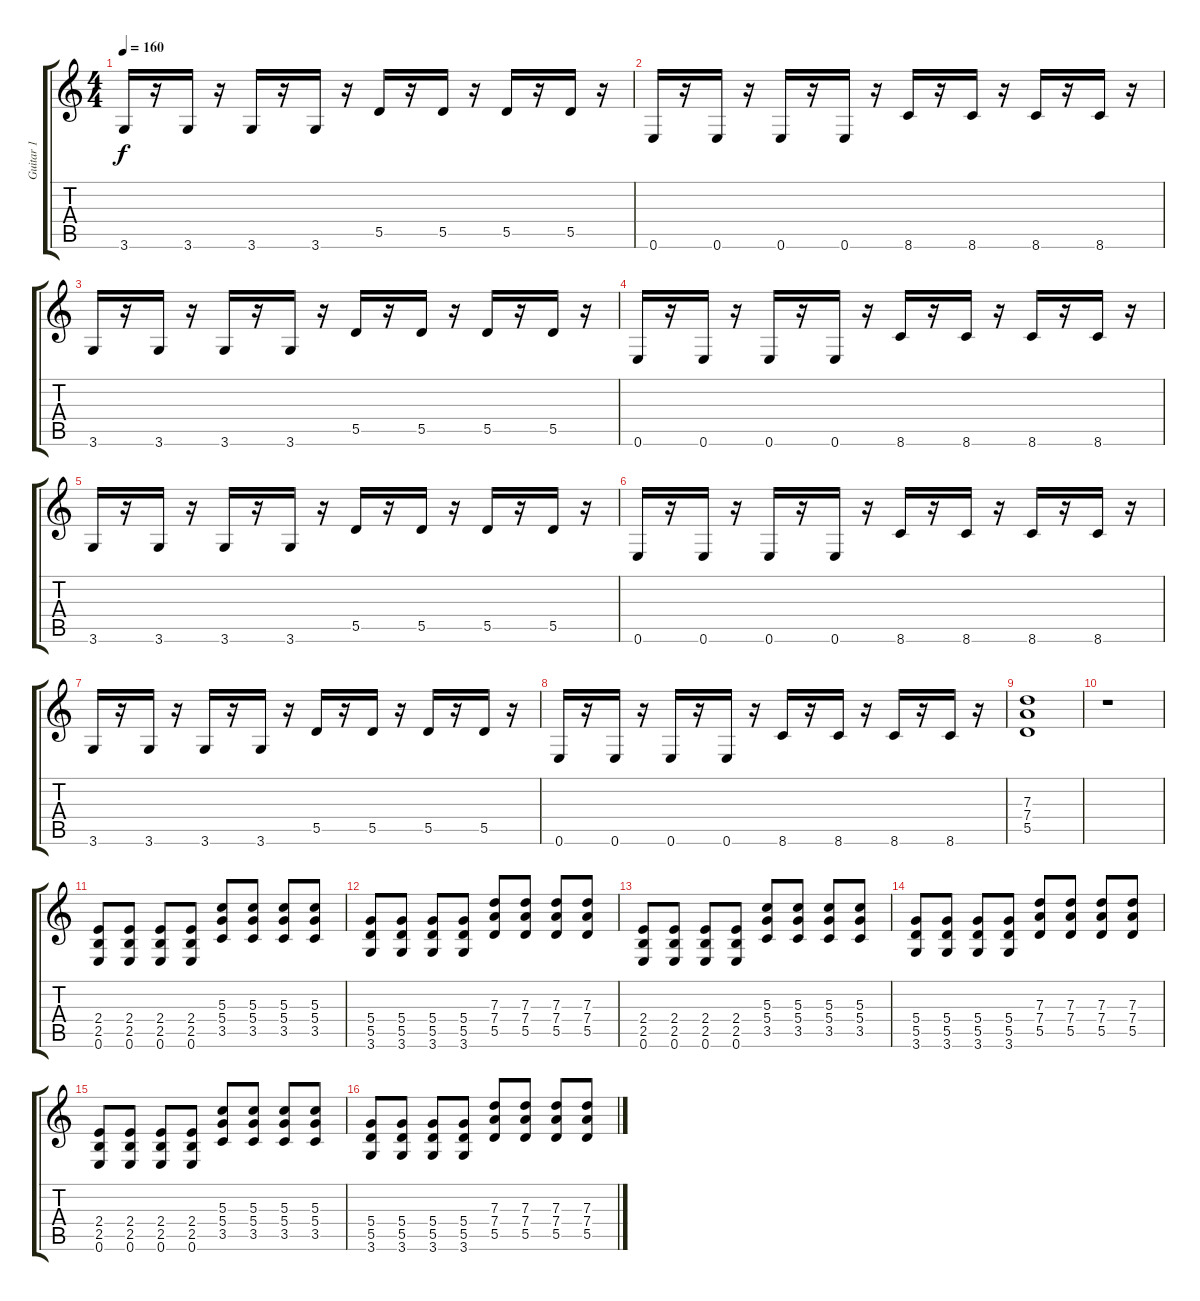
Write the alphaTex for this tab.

\track ("Guitar 1" "Guitar 1") {instrument distortionguitar}
\staff {score tabs}
\tuning (E4 B3 G3 D3 A2 E2) {hide}
\ts (4 4)
\tempo 160
\clef g2
\ks c
3.6.16{dy f} r.16 3.6.16 r.16 3.6.16 r.16 3.6.16 r.16 5.5.16 r.16 5.5.16 r.16 5.5.16 r.16 5.5.16 r.16 |
0.6.16 r.16 0.6.16 r.16 0.6.16 r.16 0.6.16 r.16 8.6.16 r.16 8.6.16 r.16 8.6.16 r.16 8.6.16 r.16 |
3.6.16 r.16 3.6.16 r.16 3.6.16 r.16 3.6.16 r.16 5.5.16 r.16 5.5.16 r.16 5.5.16 r.16 5.5.16 r.16 |
0.6.16 r.16 0.6.16 r.16 0.6.16 r.16 0.6.16 r.16 8.6.16 r.16 8.6.16 r.16 8.6.16 r.16 8.6.16 r.16 |
3.6.16 r.16 3.6.16 r.16 3.6.16 r.16 3.6.16 r.16 5.5.16 r.16 5.5.16 r.16 5.5.16 r.16 5.5.16 r.16 |
0.6.16 r.16 0.6.16 r.16 0.6.16 r.16 0.6.16 r.16 8.6.16 r.16 8.6.16 r.16 8.6.16 r.16 8.6.16 r.16 |
3.6.16 r.16 3.6.16 r.16 3.6.16 r.16 3.6.16 r.16 5.5.16 r.16 5.5.16 r.16 5.5.16 r.16 5.5.16 r.16 |
0.6.16 r.16 0.6.16 r.16 0.6.16 r.16 0.6.16 r.16 8.6.16 r.16 8.6.16 r.16 8.6.16 r.16 8.6.16 r.16 |
(7.3 7.4 5.5).1 |
r.1 |
(2.4 2.5 0.6).8{volume 12} (2.4 2.5 0.6).8 (2.4 2.5 0.6).8 (2.4 2.5 0.6).8 (5.3 5.4 3.5).8 (5.3 5.4 3.5).8 (5.3 5.4 3.5).8 (5.3 5.4 3.5).8 |
(5.4 5.5 3.6).8 (5.4 5.5 3.6).8 (5.4 5.5 3.6).8 (5.4 5.5 3.6).8 (7.3 7.4 5.5).8 (7.3 7.4 5.5).8 (7.3 7.4 5.5).8 (7.3 7.4 5.5).8 |
(2.4 2.5 0.6).8{volume 12} (2.4 2.5 0.6).8 (2.4 2.5 0.6).8 (2.4 2.5 0.6).8 (5.3 5.4 3.5).8 (5.3 5.4 3.5).8 (5.3 5.4 3.5).8 (5.3 5.4 3.5).8 |
(5.4 5.5 3.6).8 (5.4 5.5 3.6).8 (5.4 5.5 3.6).8 (5.4 5.5 3.6).8 (7.3 7.4 5.5).8 (7.3 7.4 5.5).8 (7.3 7.4 5.5).8 (7.3 7.4 5.5).8 |
(2.4 2.5 0.6).8{volume 12} (2.4 2.5 0.6).8 (2.4 2.5 0.6).8 (2.4 2.5 0.6).8 (5.3 5.4 3.5).8 (5.3 5.4 3.5).8 (5.3 5.4 3.5).8 (5.3 5.4 3.5).8 |
(5.4 5.5 3.6).8 (5.4 5.5 3.6).8 (5.4 5.5 3.6).8 (5.4 5.5 3.6).8 (7.3 7.4 5.5).8 (7.3 7.4 5.5).8 (7.3 7.4 5.5).8 (7.3 7.4 5.5).8
